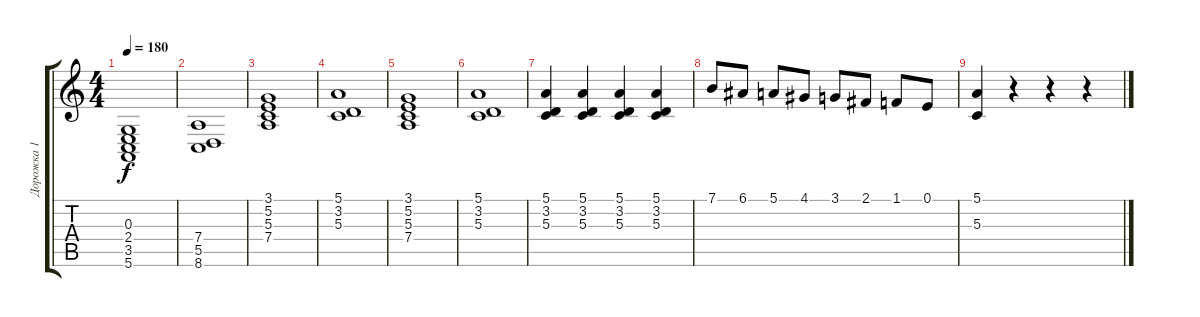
\track ("Дорожка 1" "Дорожка 1") {instrument acousticgrandpiano}
\staff {score tabs}
\tuning (E4 B3 G3 D3 A2 E2) {hide}
\ts (4 4)
\tempo 180
\clef g2
\ks c
(0.3 2.4 3.5 5.6).1{dy f} |
(7.4 5.5 8.6).1 |
(3.1 5.2 5.3 7.4).1 |
(5.1 3.2 5.3).1 |
(3.1 5.2 5.3 7.4).1 |
(5.1 3.2 5.3).1 |
(5.1 3.2 5.3).4 (5.1 3.2 5.3).4 (5.1 3.2 5.3).4 (5.1 3.2 5.3).4 |
7.1.8 6.1.8 5.1.8 4.1.8 3.1.8 2.1.8 1.1.8 0.1.8 |
(5.1 5.3).4 r.4 r.4 r.4
